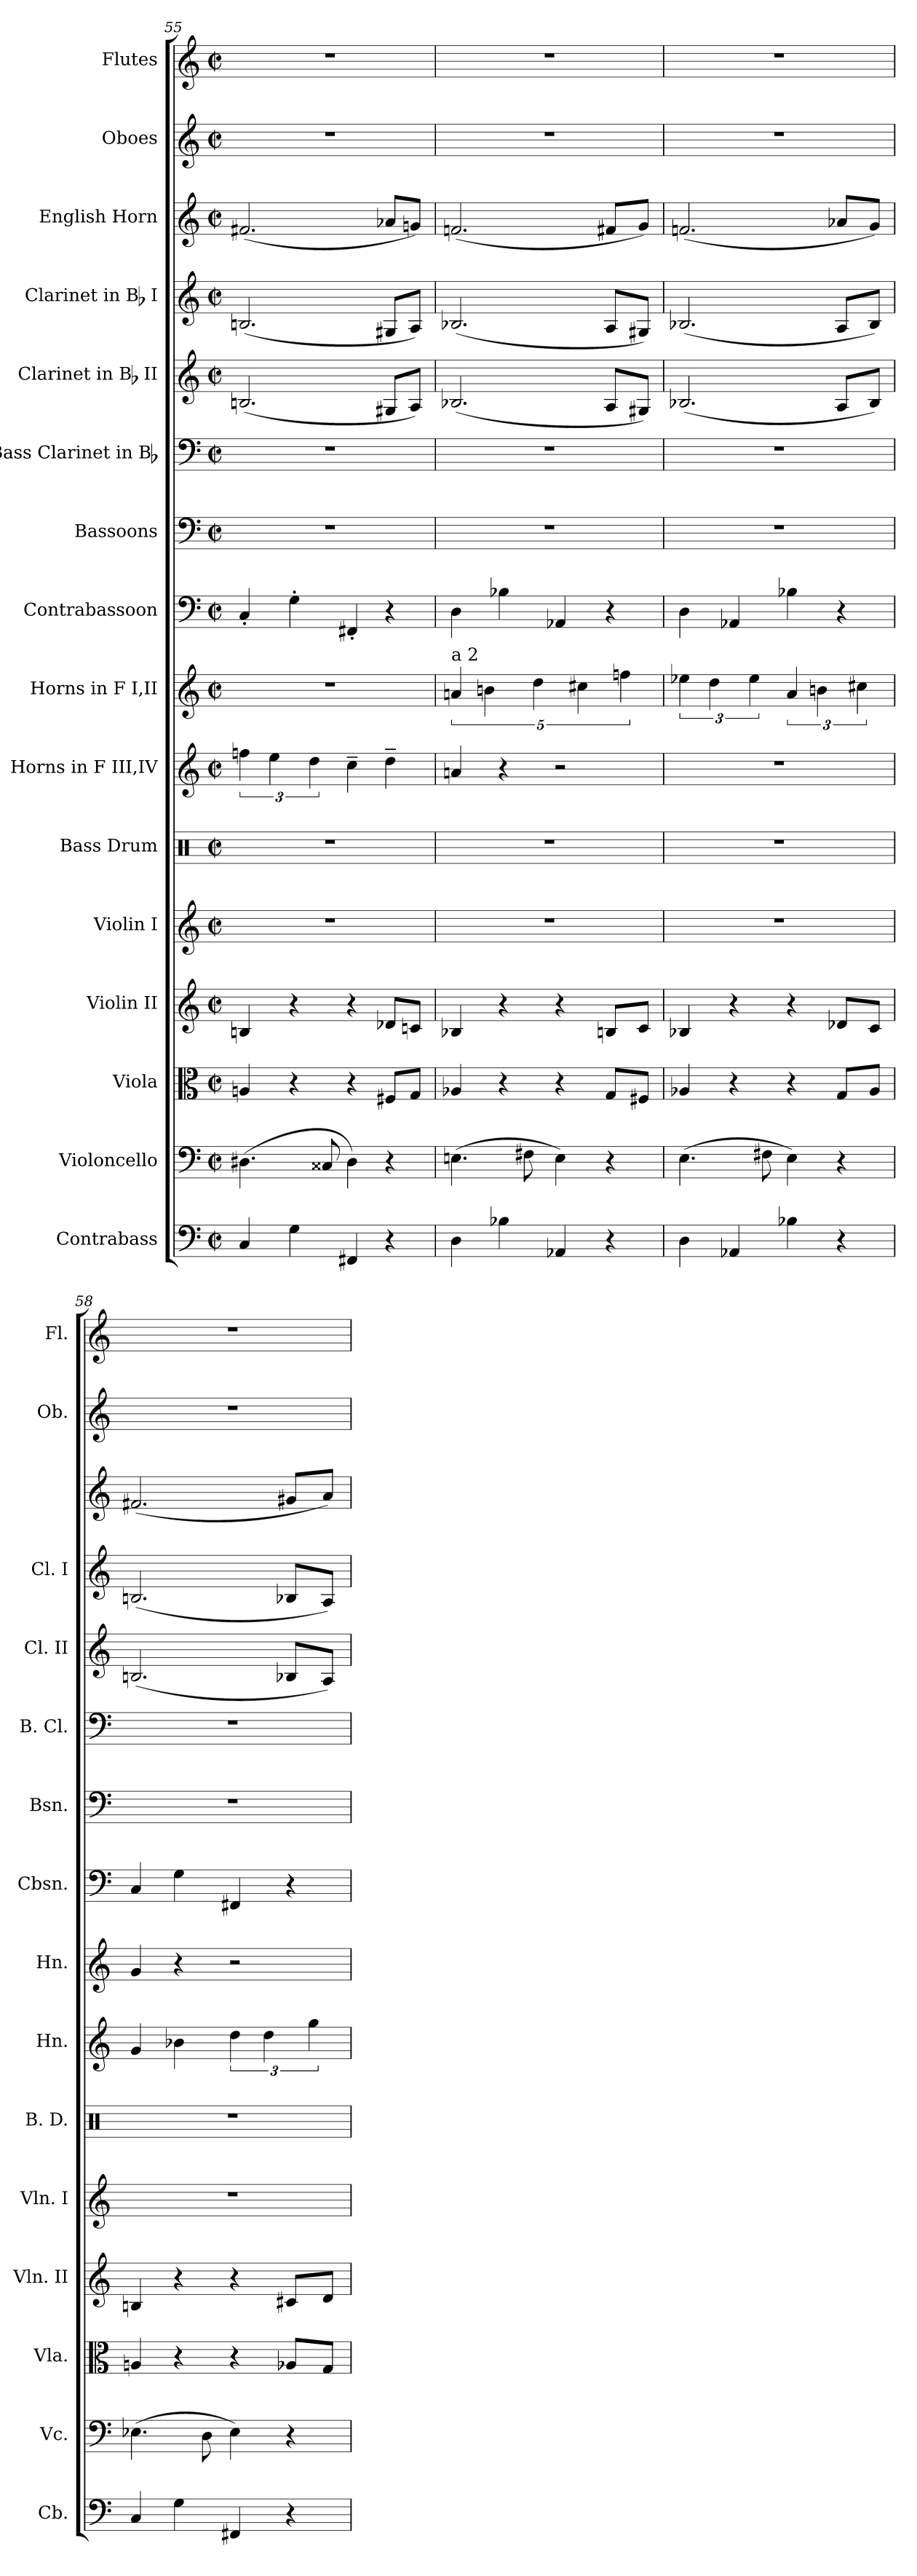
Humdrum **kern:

**kern	**kern	**kern	**kern	**kern	**kern	**kern	**kern	**kern	**kern	**kern	**kern	**kern	**kern	**kern	**kern
*part16	*part15	*part14	*part13	*part12	*part11	*part10	*part9	*part8	*part7	*part6	*part5	*part4	*part3	*part2	*part1
*staff16	*staff15	*staff14	*staff13	*staff12	*staff11	*staff10	*staff9	*staff8	*staff7	*staff6	*staff5	*staff4	*staff3	*staff2	*staff1
*I"Contrabass	*I"Violoncello	*I"Viola	*I"Violin II	*I"Violin I	*I"Bass Drum	*I"Horns in F III,IV	*I"Horns in F I,II	*I"Contrabassoon	*I"Bassoons	*I"Bass Clarinet in Bb	*I"Clarinet in Bb II	*I"Clarinet in Bb I	*I"English Horn	*I"Oboes	*I"Flutes
*I'Cb.	*I'Vc.	*I'Vla.	*I'Vln. II	*I'Vln. I	*I'B. D.	*I'Hn.	*I'Hn.	*I'Cbsn.	*I'Bsn.	*I'B. Cl.	*I'Cl. II	*I'Cl. I	*	*I'Ob.	*I'Fl.
*clefF4	*clefF4	*clefC3	*clefG2	*clefG2	*clefX	*clefG2	*clefG2	*clefF4	*clefF4	*clefF4	*clefG2	*clefG2	*clefG2	*clefG2	*clefG2
*ITrd7c12	*	*	*	*	*	*ITrd4c7	*ITrd4c7	*ITrd7c12	*	*ITrd1c2	*ITrd1c2	*ITrd1c2	*ITrd4c7	*	*
*k[]	*k[]	*k[]	*k[]	*k[]	*k[]	*k[b-]	*k[b-]	*k[]	*k[]	*k[b-e-]	*k[b-e-]	*k[b-e-]	*k[b-]	*k[]	*k[]
*M2/2	*M2/2	*M2/2	*M2/2	*M2/2	*M2/2	*M2/2	*M2/2	*M2/2	*M2/2	*M2/2	*M2/2	*M2/2	*M2/2	*M2/2	*M2/2
*met(c|)	*met(c|)	*met(c|)	*met(c|)	*met(c|)	*met(c|)	*met(c|)	*met(c|)	*met(c|)	*met(c|)	*met(c|)	*met(c|)	*met(c|)	*met(c|)	*met(c|)	*met(c|)
=55	=55	=55	=55	=55	=55	=55	=55	=55	=55	=55	=55	=55	=55	=55	=55
4CC	(4.D#X	4An	4Bn	1r	1r	6b-X	1r	4CC'	1r	1r	(2.An	(2.An	(2.Bn	1r	1r
.	.	.	.	.	.	6a	.	.	.	.	.	.	.	.	.
4GG	.	4r	4r	.	.	.	.	4GG'	.	.	.	.	.	.	.
.	.	.	.	.	.	6g	.	.	.	.	.	.	.	.	.
.	8C##X	.	.	.	.	.	.	.	.	.	.	.	.	.	.
4FFF#X	4D#)	4r	4r	.	.	4f~	.	4FFF#X'	.	.	.	.	.	.	.
4r	4r	8F#XL	8d-XL	.	.	4g~	.	4r	.	.	8F#XL	8F#XL	8d-XL	.	.
.	.	8GJ	8cnJ	.	.	.	.	.	.	.	8GJ)	8GJ)	8cnJ)	.	.
=56	=56	=56	=56	=56	=56	=56	=56	=56	=56	=56	=56	=56	=56	=56	=56
!	!	!	!	!	!	!	!LO:TX:a:t=a 2	!	!	!	!	!	!	!	!
4DD	(4.En	4A-X	4B-X	1r	1r	4dn	5dn	4DD	1r	1r	(2.A-X	(2.A-X	(2.B-X	1r	1r
.	.	.	.	.	.	.	5en	.	.	.	.	.	.	.	.
4BB-X	.	4r	4r	.	.	4r	.	4BB-X	.	.	.	.	.	.	.
.	8F#X	.	.	.	.	.	.	.	.	.	.	.	.	.	.
.	.	.	.	.	.	.	5g	.	.	.	.	.	.	.	.
4AAA-X	4E)	4r	4r	.	.	2r	.	4AAA-X	.	.	.	.	.	.	.
.	.	.	.	.	.	.	5f#X	.	.	.	.	.	.	.	.
4r	4r	8GL	8BnL	.	.	.	.	4r	.	.	8GL	8GL	8BnL	.	.
.	.	.	.	.	.	.	5b-X	.	.	.	.	.	.	.	.
.	.	8F#XJ	8cJ	.	.	.	.	.	.	.	8F#XJ)	8F#XJ)	8cJ)	.	.
=57	=57	=57	=57	=57	=57	=57	=57	=57	=57	=57	=57	=57	=57	=57	=57
4DD	(4.E	4A-X	4B-X	1r	1r	1r	6a-X	4DD	1r	1r	(2.A-X	(2.A-X	(2.B-X	1r	1r
.	.	.	.	.	.	.	6g	.	.	.	.	.	.	.	.
4AAA-X	.	4r	4r	.	.	.	.	4AAA-X	.	.	.	.	.	.	.
.	.	.	.	.	.	.	6a-	.	.	.	.	.	.	.	.
.	8F#X	.	.	.	.	.	.	.	.	.	.	.	.	.	.
4BB-X	4E)	4r	4r	.	.	.	6d	4BB-X	.	.	.	.	.	.	.
.	.	.	.	.	.	.	6en	.	.	.	.	.	.	.	.
4r	4r	8GL	8d-XL	.	.	.	.	4r	.	.	8GL	8GL	8d-XL	.	.
.	.	.	.	.	.	.	6f#X	.	.	.	.	.	.	.	.
.	.	8A-J	8cJ	.	.	.	.	.	.	.	8A-J)	8A-J)	8cJ)	.	.
=58	=58	=58	=58	=58	=58	=58	=58	=58	=58	=58	=58	=58	=58	=58	=58
4CC	(4.E-X	4An	4Bn	1r	1r	4c	4c	4CC	1r	1r	(2.An	(2.An	(2.Bn	1r	1r
4GG	.	4r	4r	.	.	4e-X	4r	4GG	.	.	.	.	.	.	.
.	8D	.	.	.	.	.	.	.	.	.	.	.	.	.	.
4FFF#X	4E-)	4r	4r	.	.	6g	2r	4FFF#X	.	.	.	.	.	.	.
.	.	.	.	.	.	6g	.	.	.	.	.	.	.	.	.
4r	4r	8A-XL	8c#XL	.	.	.	.	4r	.	.	8A-XL	8A-XL	8c#XL	.	.
.	.	.	.	.	.	6cc	.	.	.	.	.	.	.	.	.
.	.	8GJ	8dJ	.	.	.	.	.	.	.	8GJ)	8GJ)	8dJ)	.	.
=	=	=	=	=	=	=	=	=	=	=	=	=	=	=	=
*-	*-	*-	*-	*-	*-	*-	*-	*-	*-	*-	*-	*-	*-	*-	*-
